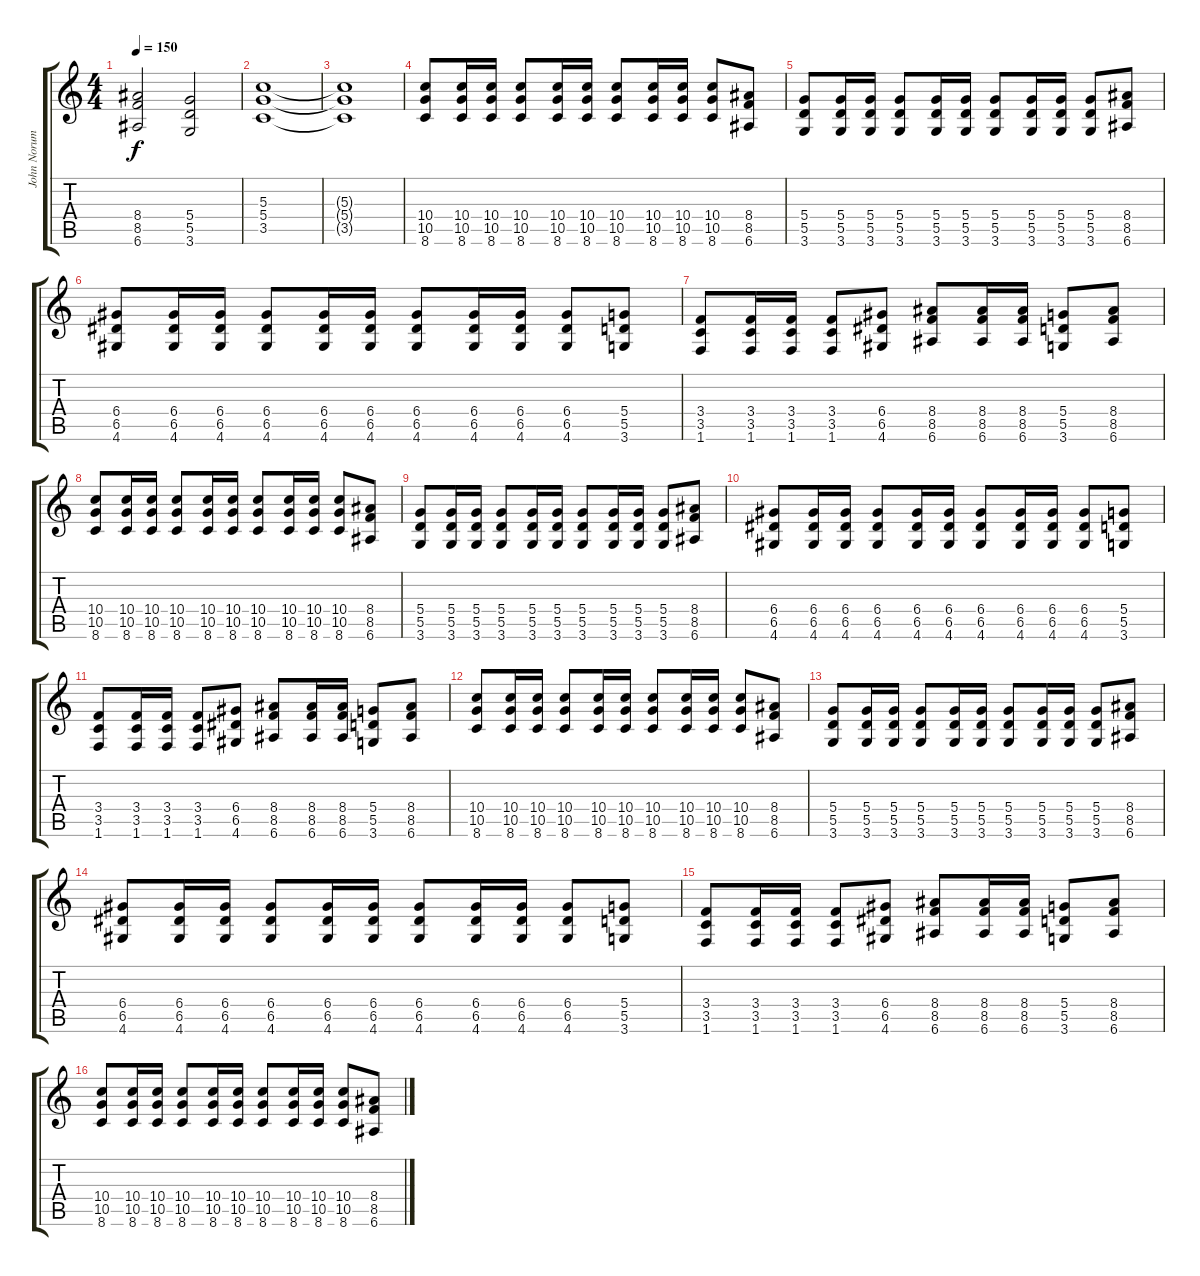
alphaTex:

\track ("John Norum Rythm" "John Norum") {instrument distortionguitar}
\staff {score tabs}
\tuning (E4 B3 G3 D3 A2 E2) {hide}
\ts (4 4)
\tempo 150
\clef g2
\ks c
(8.4 8.5 6.6).2{dy f} (5.4 5.5 3.6).2 |
(5.3 5.4 3.5).1 |
(5.3{t} 5.4{t} 3.5{t}).1 |
(10.4 10.5 8.6).8 (10.4 10.5 8.6).16 (10.4 10.5 8.6).16 (10.4 10.5 8.6).8 (10.4 10.5 8.6).16 (10.4 10.5 8.6).16 (10.4 10.5 8.6).8 (10.4 10.5 8.6).16 (10.4 10.5 8.6).16 (10.4 10.5 8.6).8 (8.4 8.5 6.6).8 |
(5.4 5.5 3.6).8 (5.4 5.5 3.6).16 (5.4 5.5 3.6).16 (5.4 5.5 3.6).8 (5.4 5.5 3.6).16 (5.4 5.5 3.6).16 (5.4 5.5 3.6).8 (5.4 5.5 3.6).16 (5.4 5.5 3.6).16 (5.4 5.5 3.6).8 (8.4 8.5 6.6).8 |
(6.4 6.5 4.6).8 (6.4 6.5 4.6).16 (6.4 6.5 4.6).16 (6.4 6.5 4.6).8 (6.4 6.5 4.6).16 (6.4 6.5 4.6).16 (6.4 6.5 4.6).8 (6.4 6.5 4.6).16 (6.4 6.5 4.6).16 (6.4 6.5 4.6).8 (5.4 5.5 3.6).8 |
(3.4 3.5 1.6).8 (3.4 3.5 1.6).16 (3.4 3.5 1.6).16 (3.4 3.5 1.6).8 (6.4 6.5 4.6).8 (8.4 8.5 6.6).8 (8.4 8.5 6.6).16 (8.4 8.5 6.6).16 (5.4 5.5 3.6).8 (8.4 8.5 6.6).8 |
(10.4 10.5 8.6).8 (10.4 10.5 8.6).16 (10.4 10.5 8.6).16 (10.4 10.5 8.6).8 (10.4 10.5 8.6).16 (10.4 10.5 8.6).16 (10.4 10.5 8.6).8 (10.4 10.5 8.6).16 (10.4 10.5 8.6).16 (10.4 10.5 8.6).8 (8.4 8.5 6.6).8 |
(5.4 5.5 3.6).8 (5.4 5.5 3.6).16 (5.4 5.5 3.6).16 (5.4 5.5 3.6).8 (5.4 5.5 3.6).16 (5.4 5.5 3.6).16 (5.4 5.5 3.6).8 (5.4 5.5 3.6).16 (5.4 5.5 3.6).16 (5.4 5.5 3.6).8 (8.4 8.5 6.6).8 |
(6.4 6.5 4.6).8 (6.4 6.5 4.6).16 (6.4 6.5 4.6).16 (6.4 6.5 4.6).8 (6.4 6.5 4.6).16 (6.4 6.5 4.6).16 (6.4 6.5 4.6).8 (6.4 6.5 4.6).16 (6.4 6.5 4.6).16 (6.4 6.5 4.6).8 (5.4 5.5 3.6).8 |
(3.4 3.5 1.6).8 (3.4 3.5 1.6).16 (3.4 3.5 1.6).16 (3.4 3.5 1.6).8 (6.4 6.5 4.6).8 (8.4 8.5 6.6).8 (8.4 8.5 6.6).16 (8.4 8.5 6.6).16 (5.4 5.5 3.6).8 (8.4 8.5 6.6).8 |
(10.4 10.5 8.6).8 (10.4 10.5 8.6).16 (10.4 10.5 8.6).16 (10.4 10.5 8.6).8 (10.4 10.5 8.6).16 (10.4 10.5 8.6).16 (10.4 10.5 8.6).8 (10.4 10.5 8.6).16 (10.4 10.5 8.6).16 (10.4 10.5 8.6).8 (8.4 8.5 6.6).8 |
(5.4 5.5 3.6).8 (5.4 5.5 3.6).16 (5.4 5.5 3.6).16 (5.4 5.5 3.6).8 (5.4 5.5 3.6).16 (5.4 5.5 3.6).16 (5.4 5.5 3.6).8 (5.4 5.5 3.6).16 (5.4 5.5 3.6).16 (5.4 5.5 3.6).8 (8.4 8.5 6.6).8 |
(6.4 6.5 4.6).8 (6.4 6.5 4.6).16 (6.4 6.5 4.6).16 (6.4 6.5 4.6).8 (6.4 6.5 4.6).16 (6.4 6.5 4.6).16 (6.4 6.5 4.6).8 (6.4 6.5 4.6).16 (6.4 6.5 4.6).16 (6.4 6.5 4.6).8 (5.4 5.5 3.6).8 |
(3.4 3.5 1.6).8 (3.4 3.5 1.6).16 (3.4 3.5 1.6).16 (3.4 3.5 1.6).8 (6.4 6.5 4.6).8 (8.4 8.5 6.6).8 (8.4 8.5 6.6).16 (8.4 8.5 6.6).16 (5.4 5.5 3.6).8 (8.4 8.5 6.6).8 |
(10.4 10.5 8.6).8 (10.4 10.5 8.6).16 (10.4 10.5 8.6).16 (10.4 10.5 8.6).8 (10.4 10.5 8.6).16 (10.4 10.5 8.6).16 (10.4 10.5 8.6).8 (10.4 10.5 8.6).16 (10.4 10.5 8.6).16 (10.4 10.5 8.6).8 (8.4 8.5 6.6).8
